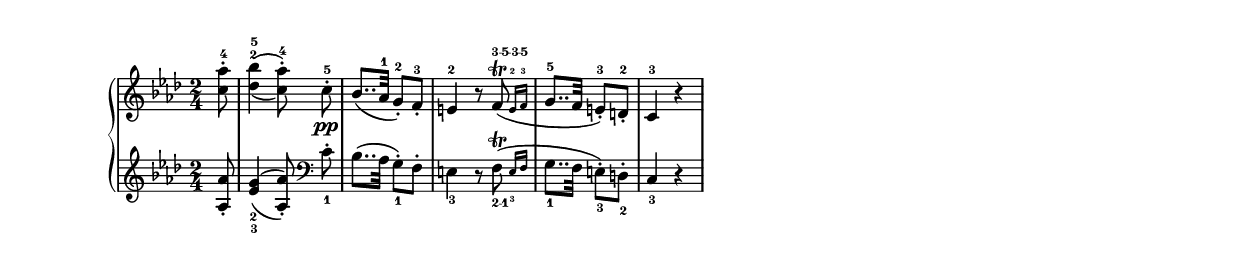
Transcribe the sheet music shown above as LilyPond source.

\version "2.11.51"
\include "english.ly"
#(set-global-staff-size 15)
\paper{
  ragged-right=##t
  line-width=17\cm
  indent=0\cm
}
 
% NR 1.7 Editorial annotations

% Beethoven, Op. 31, No. 3
% Piano sonata 18, Movt II, Scherzo
% Measures 9 - 14

\layout { }

\new PianoStaff <<

   % RH Staff
   \new Staff {
      \clef treble
      \key af \major
      \time 2/4
      \set Staff.fingeringOrientations = #'(up up)
      \set Score.currentBarNumber = #9
      \partial 8
      <af''-4 c''>8 \staccato
      |
      \set doubleSlurs = ##t
      <bf''-5 df''-2>4 (
      <af''-4 c''>8 \staccato )
      \noBeam
      c''8-5 \staccato \pp
      |
      \set doubleSlurs = ##f
      bf'8.. (
      af'32-1
      g'8-2 ) \staccato
      f'8-3 \staccato
      |
      e'4-2
      r8
      \once \override Script #'script-priority = #-100
      \afterGrace
         f'8 ( \trill ^ \markup { \finger "3-5-3-5" }
         { e'16-2 [ f'16-3 ] }
      |
      g'8..-5
      f'32
      e'8-3 ) \staccato
      d'8-2 \staccato
      |
      c'4-3
      r4
   }
   
   % LH Staff
   \new Staff {
      \key af \major
      \clef treble
      \override Fingering #'direction = #down
      \set Staff.fingeringOrientations = #'(down down)
      \partial 8
      <af' af>8 \staccato
      \set doubleSlurs = ##t
      <g'-2 ef'-3>4 (
      <af' af>8 ) \staccato
      \noBeam
      \clef bass
      c'8-1 \staccato
      |
      \set doubleSlurs = ##f
      bf8.. (
      af32
      g8-1 ) \staccato
      f8 \staccato
      |
      e4-3
      r8
      \afterGrace
         f8 ( \trill _ \markup { \finger "2-1" }
         { e16-3 [ f16 ] }
      |
      g8..-1
      f32
      e8-3 ) \staccato
      d8-2 \staccato
      |
      c4-3
      r4
   }

>>
